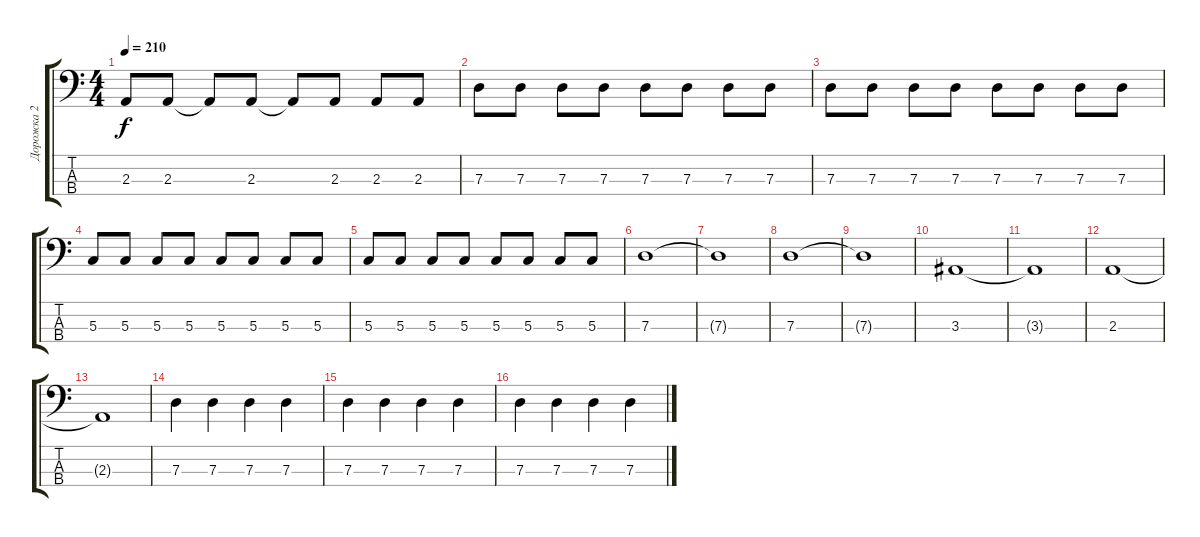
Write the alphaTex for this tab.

\track ("Дорожка 2" "Дорожка 2") {instrument electricbassfinger}
\staff {score tabs}
\tuning (F2 C2 G1 C1) {hide}
\ts (4 4)
\tempo 210
\clef f4
\ks c
2.3{t}.8{dy f} 2.3.8 2.3{t}.8 2.3.8 2.3{t}.8 2.3.8 2.3.8 2.3.8 |
7.3.8 7.3.8 7.3.8 7.3.8 7.3.8 7.3.8 7.3.8 7.3.8 |
7.3.8 7.3.8 7.3.8 7.3.8 7.3.8 7.3.8 7.3.8 7.3.8 |
5.3.8 5.3.8 5.3.8 5.3.8 5.3.8 5.3.8 5.3.8 5.3.8 |
5.3.8 5.3.8 5.3.8 5.3.8 5.3.8 5.3.8 5.3.8 5.3.8 |
7.3.1 |
7.3{t}.1 |
7.3.1 |
7.3{t}.1 |
3.3.1 |
3.3{t}.1 |
2.3.1 |
2.3{t}.1 |
7.3.4 7.3.4 7.3.4 7.3.4 |
7.3.4 7.3.4 7.3.4 7.3.4 |
7.3.4 7.3.4 7.3.4 7.3.4
